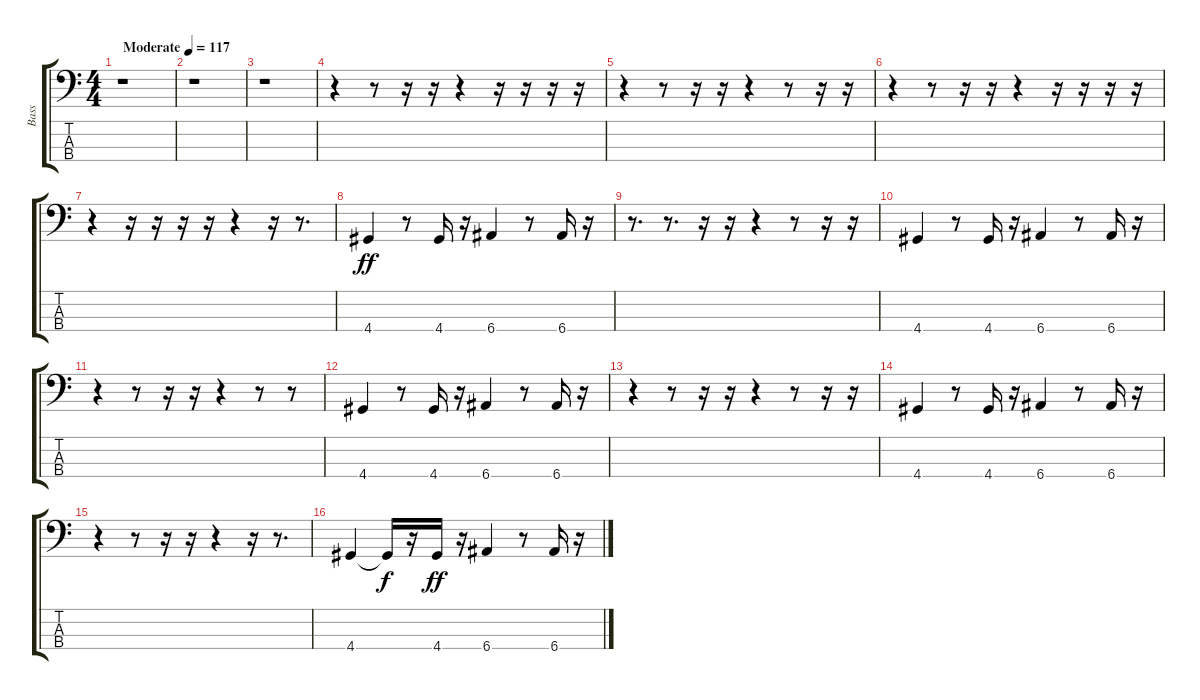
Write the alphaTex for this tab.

\track ("Bass" "Bass") {instrument acousticbass}
\staff {score tabs}
\tuning (G2 D2 A1 E1) {hide}
\ts (4 4)
\tempo (117 "Moderate")
\clef f4
\ks c
r.1{dy ff instrument acousticbass} |
r.1 |
r.1 |
r.4 r.8 r.16 r.16 r.4 r.16 r.16 r.16 r.16 |
r.4 r.8 r.16 r.16 r.4 r.8 r.16 r.16 |
r.4 r.8 r.16 r.16 r.4 r.16 r.16 r.16 r.16 |
r.4 r.16 r.16 r.16 r.16 r.4 r.16 r.8{d} |
4.4.4 r.8 4.4.16 r.16 6.4.4 r.8 6.4.16 r.16 |
r.8{d} r.8{d} r.16 r.16 r.4 r.8 r.16 r.16 |
4.4.4 r.8 4.4.16 r.16 6.4.4 r.8 6.4.16 r.16 |
r.4 r.8 r.16 r.16 r.4 r.8 r.8 |
4.4.4 r.8 4.4.16 r.16 6.4.4 r.8 6.4.16 r.16 |
r.4 r.8 r.16 r.16 r.4 r.8 r.16 r.16 |
4.4.4 r.8 4.4.16 r.16 6.4.4 r.8 6.4.16 r.16 |
r.4 r.8 r.16 r.16 r.4 r.16 r.8{d} |
4.4.4 4.4{t}.16{dy f} r.16 4.4.16{dy ff} r.16 6.4.4 r.8 6.4.16 r.16
